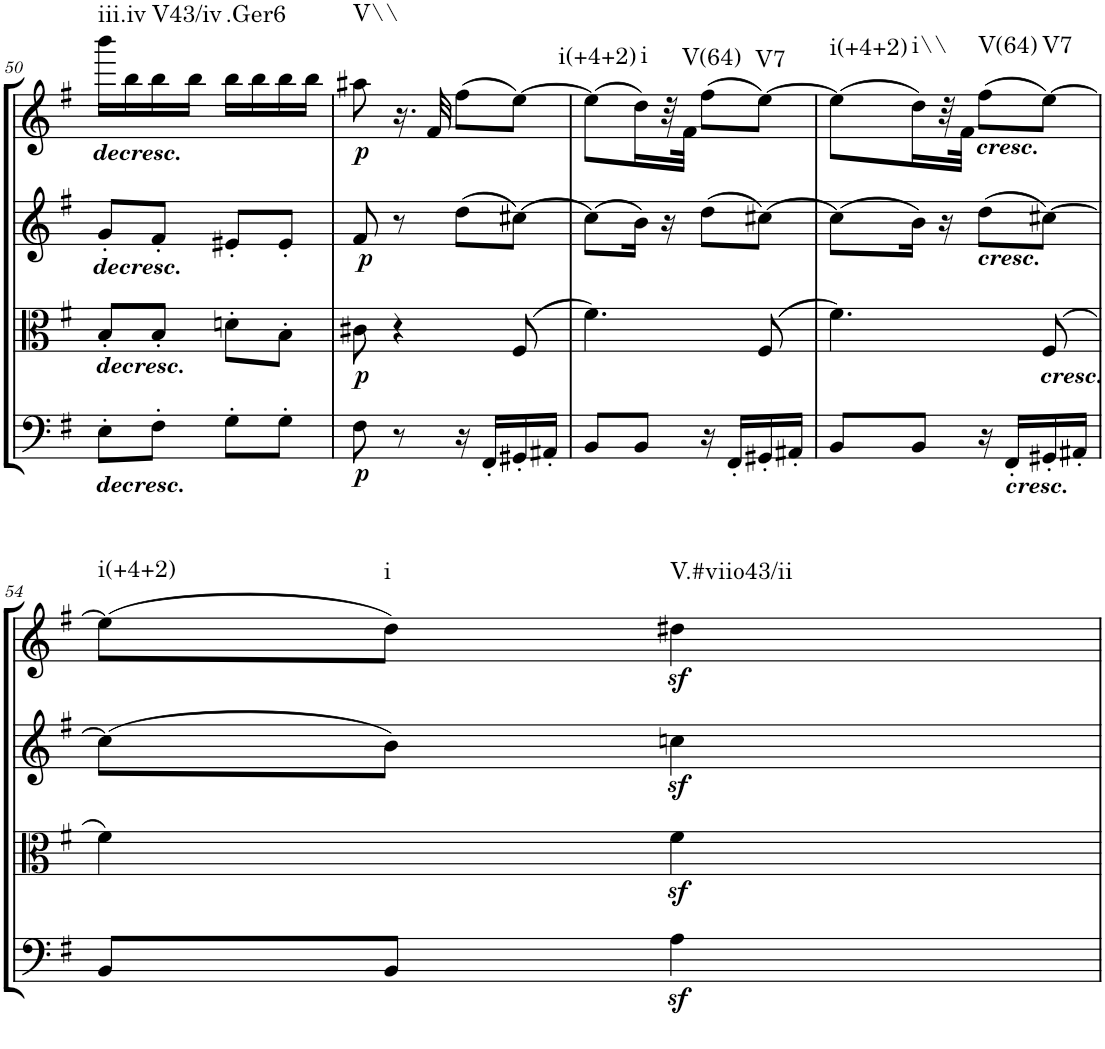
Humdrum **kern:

**kern	**dynam	**kern	**dynam	**kern	**dynam	**kern	**dynam	**harte
*part4	*part4	*part3	*part3	*part2	*part2	*part1	*part1	*part1
*staff4	*staff4	*staff3	*staff3	*staff2	*staff2	*staff1	*staff1	*
*I"Cello	*	*I"Viola	*	*I"2nd Violin	*	*I"1st Violin	*	*
*	*	*I'Vla	*	*I'Vln	*	*I'Vln	*	*
!!LO:PB:g=z
*clefF4	*	*clefC3	*	*clefG2	*	*clefG2	*	*
*k[f#]	*	*k[f#]	*	*k[f#]	*	*k[f#]	*	*
*G:	*	*G:	*	*G:	*	*G:	*	*
*M2/4	*	*M2/4	*	*M2/4	*	*M2/4	*	*
=50	=50	=50	=50	=50	=50	=50	=50	=50
!	!	!	!	!	!	!LO:TX:b:Bi:t=decresc.	!	!
!	!	!	!	!LO:TX:b:Bi:t=decresc.	!	!	!	!
!	!	!LO:TX:b:Bi:t=decresc.	!	!	!	!	!	!
!LO:TX:b:Bi:t=decresc.	!	!	!	!	!	!	!	!LO:H:kt=iii.iv
8E'\L	.	8B'/L	.	8g'/L	.	16bbb\LL	.	N
.	.	.	.	.	.	16bb\	.	.
!	!	!	!	!	!	!	!	!LO:H:kt=V43/iv
8F#'\J	.	8B'/J	.	8f#'/J	.	16bb\	.	N
.	.	.	.	.	.	16bb\JJ	.	.
!	!	!	!	!	!	!	!	!LO:H:kt=.Ger6
8G'\L	.	8dn'\L	.	8e#X'/L	.	16bb\LL	.	N
.	.	.	.	.	.	16bb\	.	.
8G'\J	.	8B'\J	.	8e#'/J	.	16bb\	.	.
.	.	.	.	.	.	16bb\JJ	.	.
=51	=51	=51	=51	=51	=51	=51	=51	=51
!	!LO:DY:b	!	!LO:DY:b	!	!LO:DY:b	!	!LO:DY:b	!LO:H:kt=V\\
8F#\	p	8c#X\	p	8f#/	p	8aa#X\	p	N
8r	.	4r	.	8r	.	16.r	.	.
.	.	.	.	.	.	32f#/	.	.
16r	.	.	.	(8dd\L	.	(8ff#\L	.	.
16FF#'/LL	.	.	.	.	.	.	.	.
16GG#X'/	.	(8F#/	.	[8cc#X\J)	.	[8ee\J)	.	.
16AA#X'/JJ	.	.	.	.	.	.	.	.
=52	=52	=52	=52	=52	=52	=52	=52	=52
!	!	!	!	!	!	!	!	!LO:H:kt=i(+4+2)
8BB/L	.	4.f#\)	.	(8cc#\L]	.	(8ee\L]	.	N
!	!	!	!	!	!	!	!	!LO:H:kt=i
8BB/J	.	.	.	16b\Jk)	.	16dd\L)	.	N
.	.	.	.	16r	.	32r	.	.
.	.	.	.	.	.	32f#\JJJ	.	.
!	!	!	!	!	!	!	!	!LO:H:kt=V(64)
16r	.	.	.	(8dd\L	.	(8ff#\L	.	N
16FF#'/LL	.	.	.	.	.	.	.	.
!	!	!	!	!	!	!	!	!LO:H:kt=V7
16GG#X'/	.	(8F#/	.	[8cc#X\J)	.	[8ee\J)	.	N
16AA#X'/JJ	.	.	.	.	.	.	.	.
=53	=53	=53	=53	=53	=53	=53	=53	=53
!	!	!	!	!	!	!	!	!LO:H:kt=i(+4+2)
8BB/L	.	4.f#\)	.	(8cc#\L]	.	(8ee\L]	.	N
!	!	!	!	!	!	!	!	!LO:H:kt=i\\
8BB/J	.	.	.	16b\Jk)	.	16dd\L)	.	N
.	.	.	.	16r	.	32r	.	.
.	.	.	.	.	.	32f#\JJJ	.	.
!	!	!	!	!	!	!LO:TX:b:Bi:t=cresc.	!	!
!	!	!	!	!LO:TX:b:Bi:t=cresc.	!	!	!	!LO:H:kt=V(64)
16r	.	.	.	(8dd\L	.	(8ff#\L	.	N
!LO:TX:b:Bi:t=cresc.	!	!	!	!	!	!	!	!
16FF#'/LL	.	.	.	.	.	.	.	.
!	!	!LO:TX:b:Bi:t=cresc.	!	!	!	!	!	!LO:H:kt=V7
16GG#X'/	.	(8F#/	.	[8cc#X\J)	.	[8ee\J)	.	N
16AA#X'/JJ	.	.	.	.	.	.	.	.
!!LO:LB:g=z
=54	=54	=54	=54	=54	=54	=54	=54	=54
!	!	!	!	!	!	!	!	!LO:H:kt=i(+4+2)
8BB/L	.	4f#\)	.	(8cc#\L]	.	(8ee\L]	.	N
!	!	!	!	!	!	!	!	!LO:H:kt=i
8BB/J	.	.	.	8b\J)	.	8dd\J)	.	N
!	!	!	!	!	!	!	!LO:DY:b	!LO:H:kt=V.#viio43/ii
4Az<\	.	4f#z<\	.	4ccnz<\	.	4dd#X\	sf	N
=	=	=	=	=	=	=	=	=
*-	*-	*-	*-	*-	*-	*-	*-	*-
